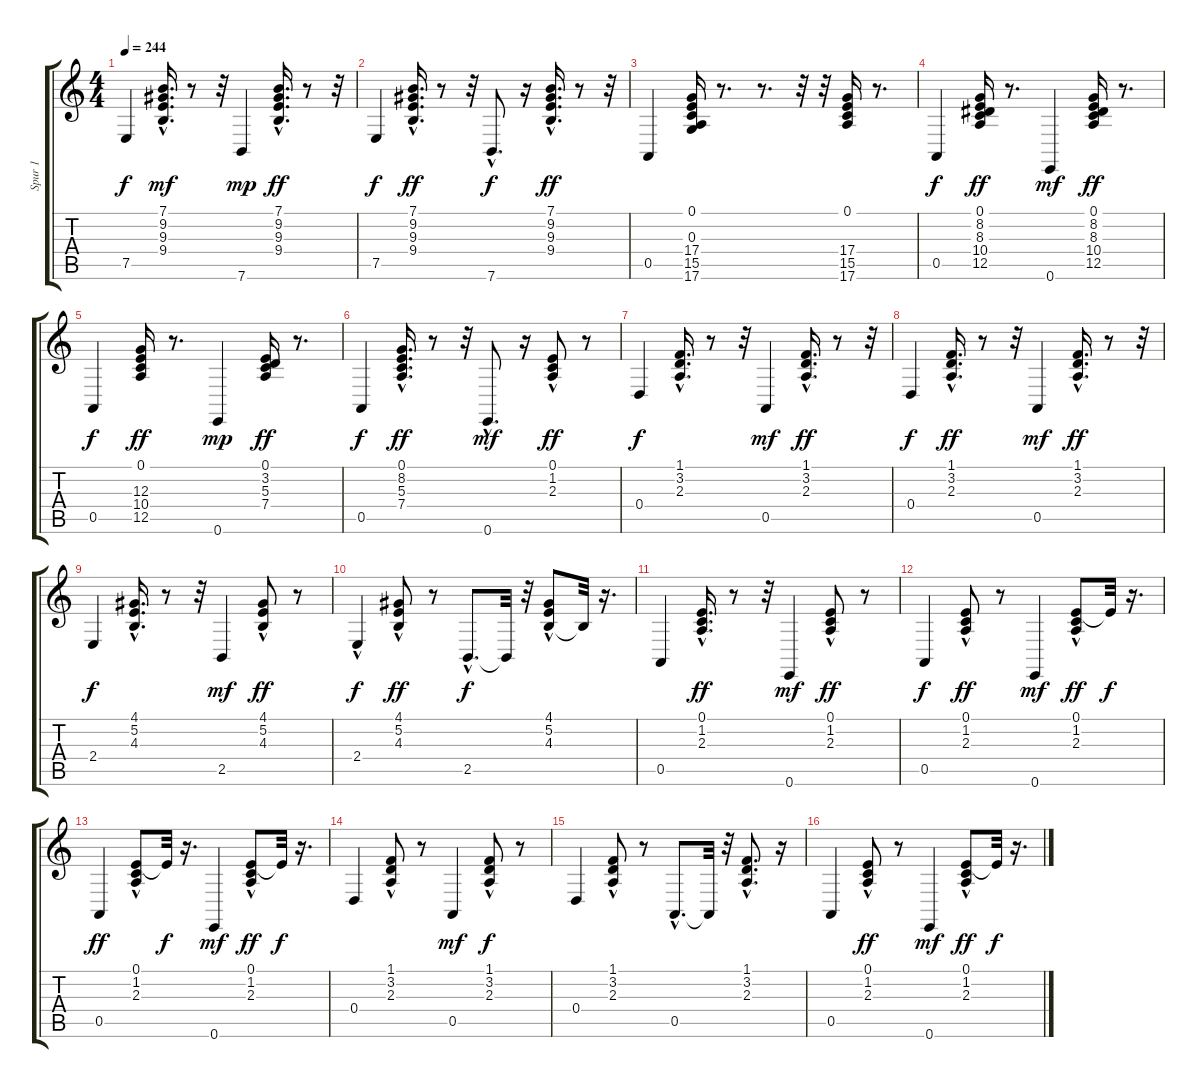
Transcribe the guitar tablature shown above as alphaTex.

\track ("Spur 1" "Spur 1") {instrument acousticgrandpiano}
\staff {score tabs}
\tuning (E4 B3 G3 D3 A2 E2) {hide}
\ts (4 4)
\tempo 244
\clef g2
\ks c
7.5.4{dy f} (7.1 9.2{hac} 9.3 9.4).16{d dy mf} r.8 r.32 7.6.4{dy mp} (7.1 9.2{hac} 9.3 9.4).16{d dy ff} r.8 r.32 |
7.5.4{dy f} (7.1 9.2{hac} 9.3 9.4).16{d dy ff} r.8 r.32 7.6{hac}.8{d dy f} r.16 (7.1 9.2{hac} 9.3{hac} 9.4).16{d dy ff} r.8 r.32 |
0.5.4 (0.1 0.3 17.4 15.5 17.6).16 r.8{d} r.8{d} r.32 r.32 (0.1 17.4 15.5 17.6).16 r.8{d} |
0.5.4{dy f} (0.1 8.2 8.3 10.4 12.5).16{dy ff} r.8{d} 0.6.4{dy mf} (0.1 8.2 8.3 10.4 12.5).16{dy ff} r.8{d} |
0.5.4{dy f} (0.1 12.3 10.4 12.5).16{dy ff} r.8{d} 0.6.4{dy mp} (0.1 3.2 5.3 7.4).16{dy ff} r.8{d} |
0.5.4{dy f} (0.1{hac} 8.2 5.3 7.4).16{d dy ff} r.8 r.32 0.6{hac}.8{d dy mf} r.16 (0.1 1.2{hac} 2.3{hac}).8{dy ff} r.8 |
0.4.4{dy f} (1.1{hac} 3.2{hac} 2.3{hac}).16{d} r.8 r.32 0.5.4{dy mf} (1.1{hac} 3.2 2.3{hac}).16{d dy ff} r.8 r.32 |
0.4.4{dy f} (1.1{hac} 3.2{hac} 2.3{hac}).16{d dy ff} r.8 r.32 0.5.4{dy mf} (1.1{hac} 3.2{hac} 2.3{hac}).16{d dy ff} r.8 r.32 |
2.4.4{dy f} (4.1{hac} 5.2{hac} 4.3{hac}).16{d} r.8 r.32 2.5.4{dy mf} (4.1 5.2{hac} 4.3{hac}).8{dy ff} r.8 |
2.4{hac}.4{dy f} (4.1 5.2{hac} 4.3{hac}).8{dy ff} r.8 2.5{hac}.8{d dy f} 2.5{t}.32 r.32 (4.1 5.2{hac} 4.3).8 4.3{t}.32 r.16{d} |
0.5.4 (0.1{hac} 1.2 2.3{hac}).16{d dy ff} r.8 r.32 0.6.4{dy mf} (0.1 1.2{hac} 2.3{hac}).8{dy ff} r.8 |
0.5.4{dy f} (0.1 1.2{hac} 2.3{hac}).8{dy ff} r.8 0.6.4{dy mf} (0.1 1.2{hac} 2.3{hac}).8{dy ff} 0.1{t}.32{dy f} r.16{d} |
0.5.4{dy ff} (0.1 1.2{hac} 2.3{hac}).8 0.1{t}.32{dy f} r.16{d} 0.6.4{dy mf} (0.1 1.2{hac} 2.3).8{dy ff} 0.1{t}.32{dy f} r.16{d} |
0.4.4 (1.1 3.2{hac} 2.3).8 r.8 0.5.4{dy mf} (1.1 3.2{hac} 2.3{hac}).8{dy f} r.8 |
0.4.4 (1.1 3.2{hac} 2.3).8 r.8 0.5{hac}.8{d} 0.5{t}.32 r.32 (1.1{hac} 3.2 2.3{hac}).8{d} r.16 |
0.5.4 (0.1 1.2{hac} 2.3{hac}).8{dy ff} r.8 0.6.4{dy mf} (0.1 1.2{hac} 2.3{hac}).8{dy ff} 0.1{t}.32{dy f} r.16{d}
